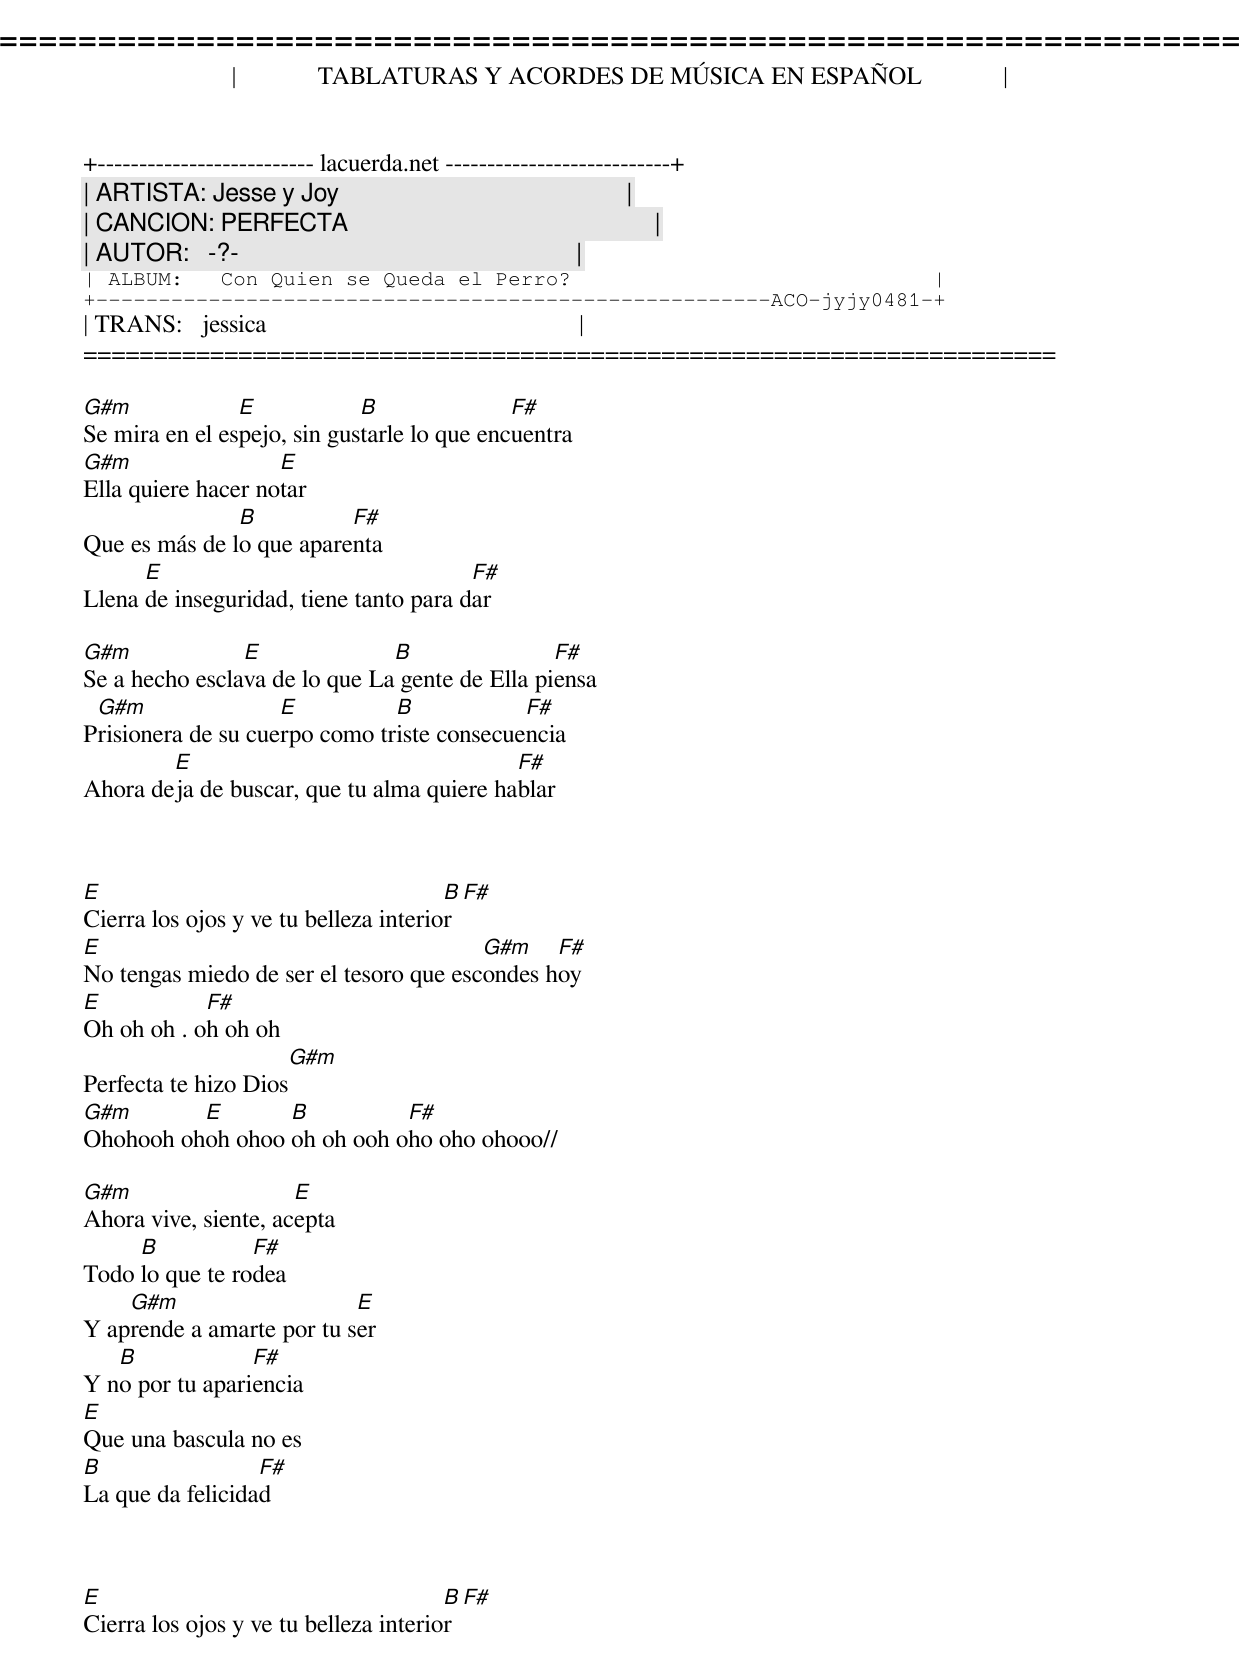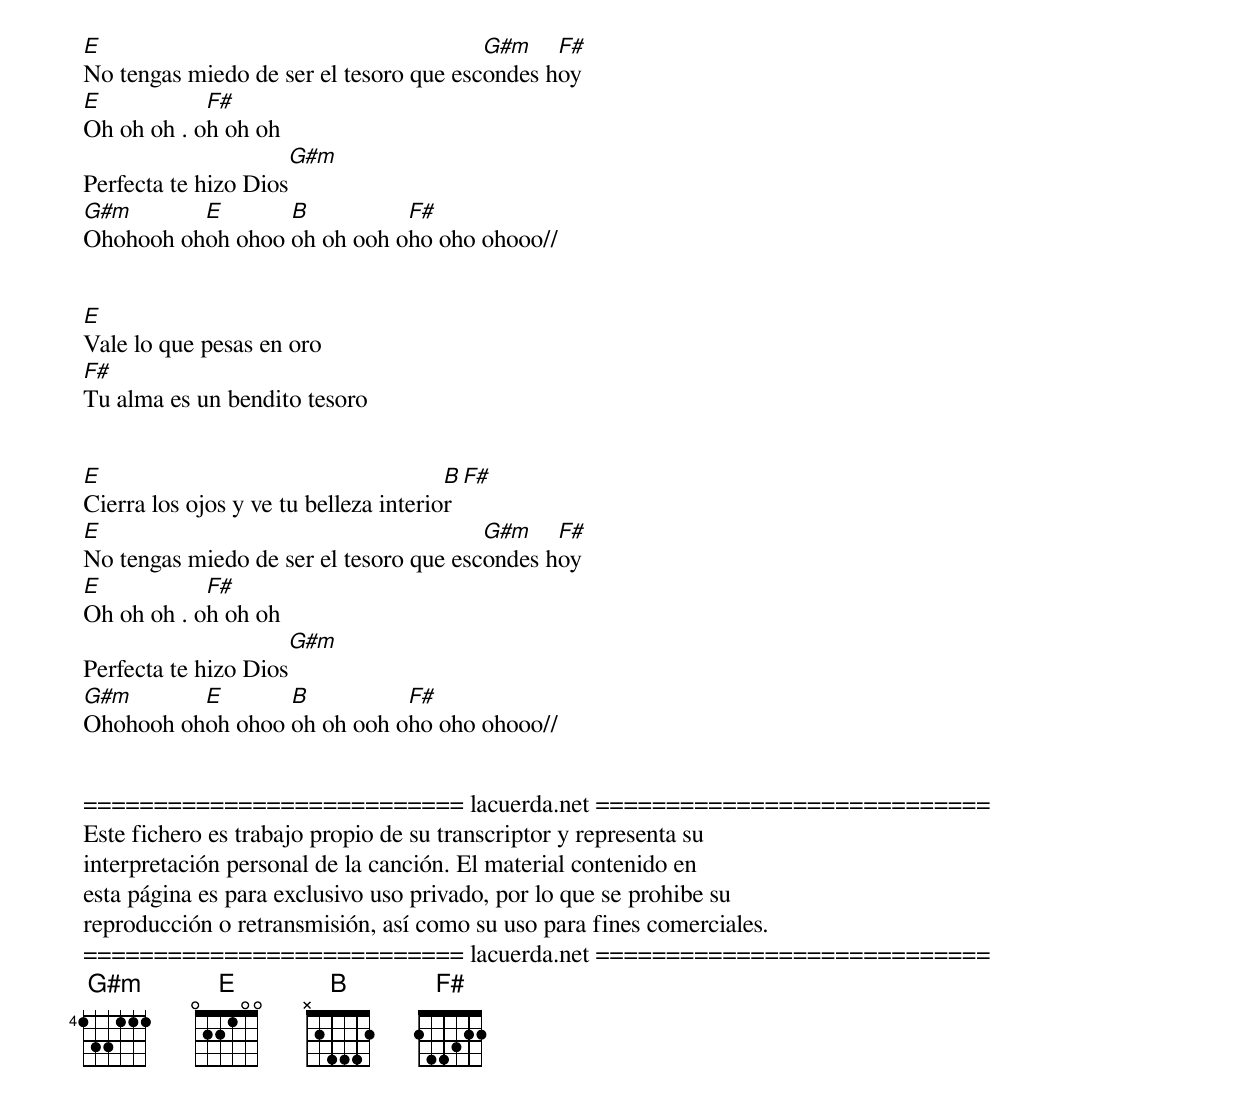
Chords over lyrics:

=====================================================================
|             TABLATURAS Y ACORDES DE MÚSICA EN ESPAÑOL             |
+-------------------------- lacuerda.net ---------------------------+
| ARTISTA: Jesse y Joy                                              |
| CANCION: PERFECTA                                                 |
| AUTOR:   -?-                                                      |
| ALBUM:   Con Quien se Queda el Perro?                             |
+------------------------------------------------------ACO-jyjy0481-+
| TRANS:   jessica                                                  |
=====================================================================

G#m             E            B               F#
Se mira en el espejo, sin gustarle lo que encuentra
G#m                 E
Ella quiere hacer notar
               B          F#
Que es más de lo que aparenta
      E                                 F#
Llena de inseguridad, tiene tanto para dar

G#m             E              B                F#
Se a hecho esclava de lo que La gente de Ella piensa
 G#m                E          B            F#
Prisionera de su cuerpo como triste consecuencia
        E                                  F#
Ahora deja de buscar, que tu alma quiere hablar



E                                      B     F#
Cierra los ojos y ve tu belleza interior
E                                       G#m    F#
No tengas miedo de ser el tesoro que escondes hoy
E           F#
Oh oh oh . oh oh oh
                     G#m
Perfecta te hizo Dios
G#m       E       B          F#
Ohohooh ohoh ohoo oh oh ooh oho oho ohooo//

G#m                   E
Ahora vive, siente, acepta
     B           F#
Todo lo que te rodea
    G#m                    E
Y aprende a amarte por tu ser
   B             F#
Y no por tu apariencia
E
Que una bascula no es
B                 F#
La que da felicidad



E                                      B     F#
Cierra los ojos y ve tu belleza interior
E                                       G#m    F#
No tengas miedo de ser el tesoro que escondes hoy
E           F#
Oh oh oh . oh oh oh
                     G#m
Perfecta te hizo Dios
G#m       E       B          F#
Ohohooh ohoh ohoo oh oh ooh oho oho ohooo//


E
Vale lo que pesas en oro
F#
Tu alma es un bendito tesoro


E                                      B     F#
Cierra los ojos y ve tu belleza interior
E                                       G#m    F#
No tengas miedo de ser el tesoro que escondes hoy
E           F#
Oh oh oh . oh oh oh
                     G#m
Perfecta te hizo Dios
G#m       E       B          F#
Ohohooh ohoh ohoo oh oh ooh oho oho ohooo//


=========================== lacuerda.net ============================
Este fichero es trabajo propio de su transcriptor y representa su
interpretación personal de la canción. El material contenido en
esta página es para exclusivo uso privado, por lo que se prohibe su
reproducción o retransmisión, así como su uso para fines comerciales.
=========================== lacuerda.net ============================
